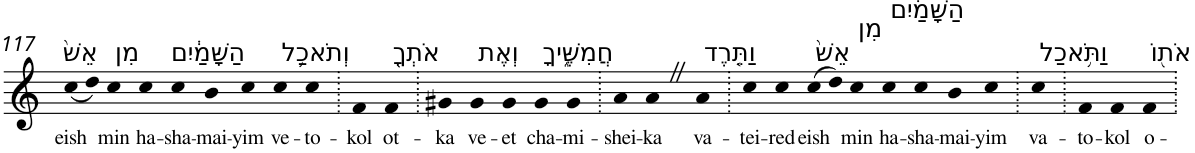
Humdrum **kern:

**kern	**text
*part1	*part1
*staff1	*staff1
*I"Piano	*
*I'Pno	*
!!LO:PB:g=z
*clefG2	*
*k[]	*
=117	=117
!LO:TX:a:t=אֵשׁ֙	!
!	!LO:LY:b
(<8cc	eish
8dd)	.
!LO:TX:a:t=מִן	!
!	!LO:LY:b
4cc	min
!LO:TX:a:t=הַשָּׁמַ֔יִם	!
!	!LO:LY:b
4cc	ha-
!	!LO:LY:b
4cc	-sha-
!	!LO:LY:b
4b	-mai-
!	!LO:LY:b
4cc	-yim
!LO:TX:a:t=וְתֹאכַ֥ל	!
!	!LO:LY:b
4cc	ve-
!	!LO:LY:b
4cc	-to-
=118.	=118.
!	!LO:LY:b
4f	-kol
!LO:TX:a:t=אֹתְךָ֖	!
!	!LO:LY:b
4f	ot-
=119.	=119.
!	!LO:LY:b
4g#X	-ka
!LO:TX:a:t=וְאֶת	!
!	!LO:LY:b
4g#	ve-
!	!LO:LY:b
4g#	-et
!LO:TX:a:t=חֲמִשֶּׁ֑יךָ	!
!	!LO:LY:b
4g#	cha-
!	!LO:LY:b
4g#	-mi-
=120.	=120.
!	!LO:LY:b
4a	-shei-
!	!LO:LY:b
4aZ	-ka
!LO:TX:a:t=וַתֵּ֤רֶד	!
!	!LO:LY:b
4a	va-
=121.	=121.
!	!LO:LY:b
4cc	-tei-
!	!LO:LY:b
4cc	-red
!LO:TX:a:t=אֵשׁ֙	!
!	!LO:LY:b
(>8cc	eish
8dd)	.
!LO:TX:a:t=מִן	!
!	!LO:LY:b
4cc	min
!LO:TX:a:t=הַשָּׁמַ֔יִם	!
!	!LO:LY:b
4cc	ha-
!	!LO:LY:b
4cc	-sha-
!	!LO:LY:b
4b	-mai-
!	!LO:LY:b
4cc	-yim
=122.	=122.
!LO:TX:a:t=וַתֹּ֥אכַל	!
!	!LO:LY:b
4cc	va-
=123.	=123.
!	!LO:LY:b
4f	-to-
!	!LO:LY:b
4f	-kol
!LO:TX:a:t=אֹת֖וֹ	!
!	!LO:LY:b
4f	o-
=.	=.
*-	*-
